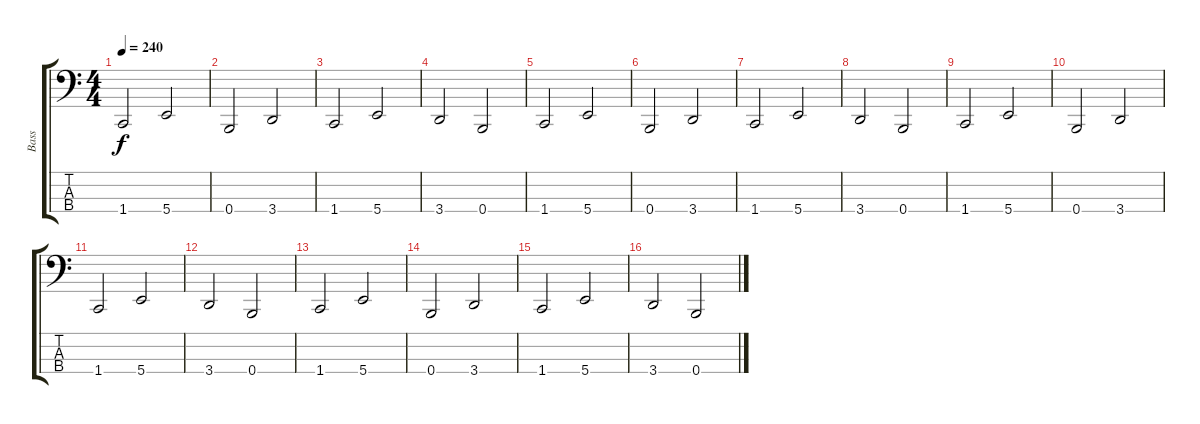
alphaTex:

\track ("Bass" "Bass") {instrument electricbasspick}
\staff {score tabs}
\tuning (D2 A1 E1 B0) {hide}
\ts (4 4)
\tempo 240
\clef f4
\ks c
1.4.2{dy f} 5.4.2 |
0.4.2 3.4.2 |
1.4.2 5.4.2 |
3.4.2 0.4.2 |
1.4.2 5.4.2 |
0.4.2 3.4.2 |
1.4.2 5.4.2 |
3.4.2 0.4.2 |
1.4.2 5.4.2 |
0.4.2 3.4.2 |
1.4.2 5.4.2 |
3.4.2 0.4.2 |
1.4.2 5.4.2 |
0.4.2 3.4.2 |
1.4.2 5.4.2 |
3.4.2 0.4.2
